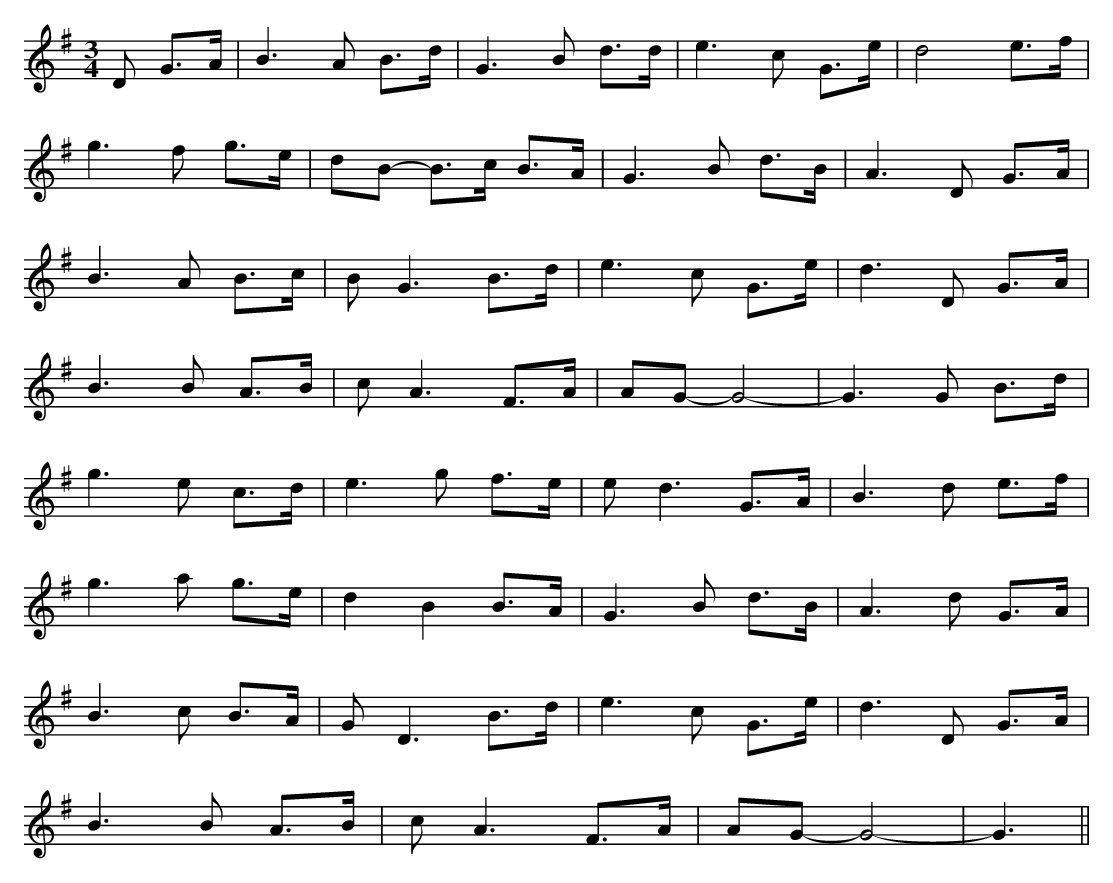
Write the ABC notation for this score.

X:1
M:3/4
K:G
D G>A|B3A B>d|G3B d>d|e3c G>e|d4 e>f|
g3f g>e|dB- B>c B>A|G3B d>B|A3D G>A|
B3A B>c|BG3 B>d|e3c G>e|d3D G>A|
B3B A>B|cA3 F>A|AG-G4-|G3G B>d|
g3e c>d|e3g f>e|ed3 G>A|B3d e>f|
g3a g>e|d2 B2 B>A|G3B d>B|A3d G>A|
B3c B>A|GD3 B>d|e3c G>e|d3D G>A|
B3B A>B|cA3 F>A|AG-G4-|G3||
